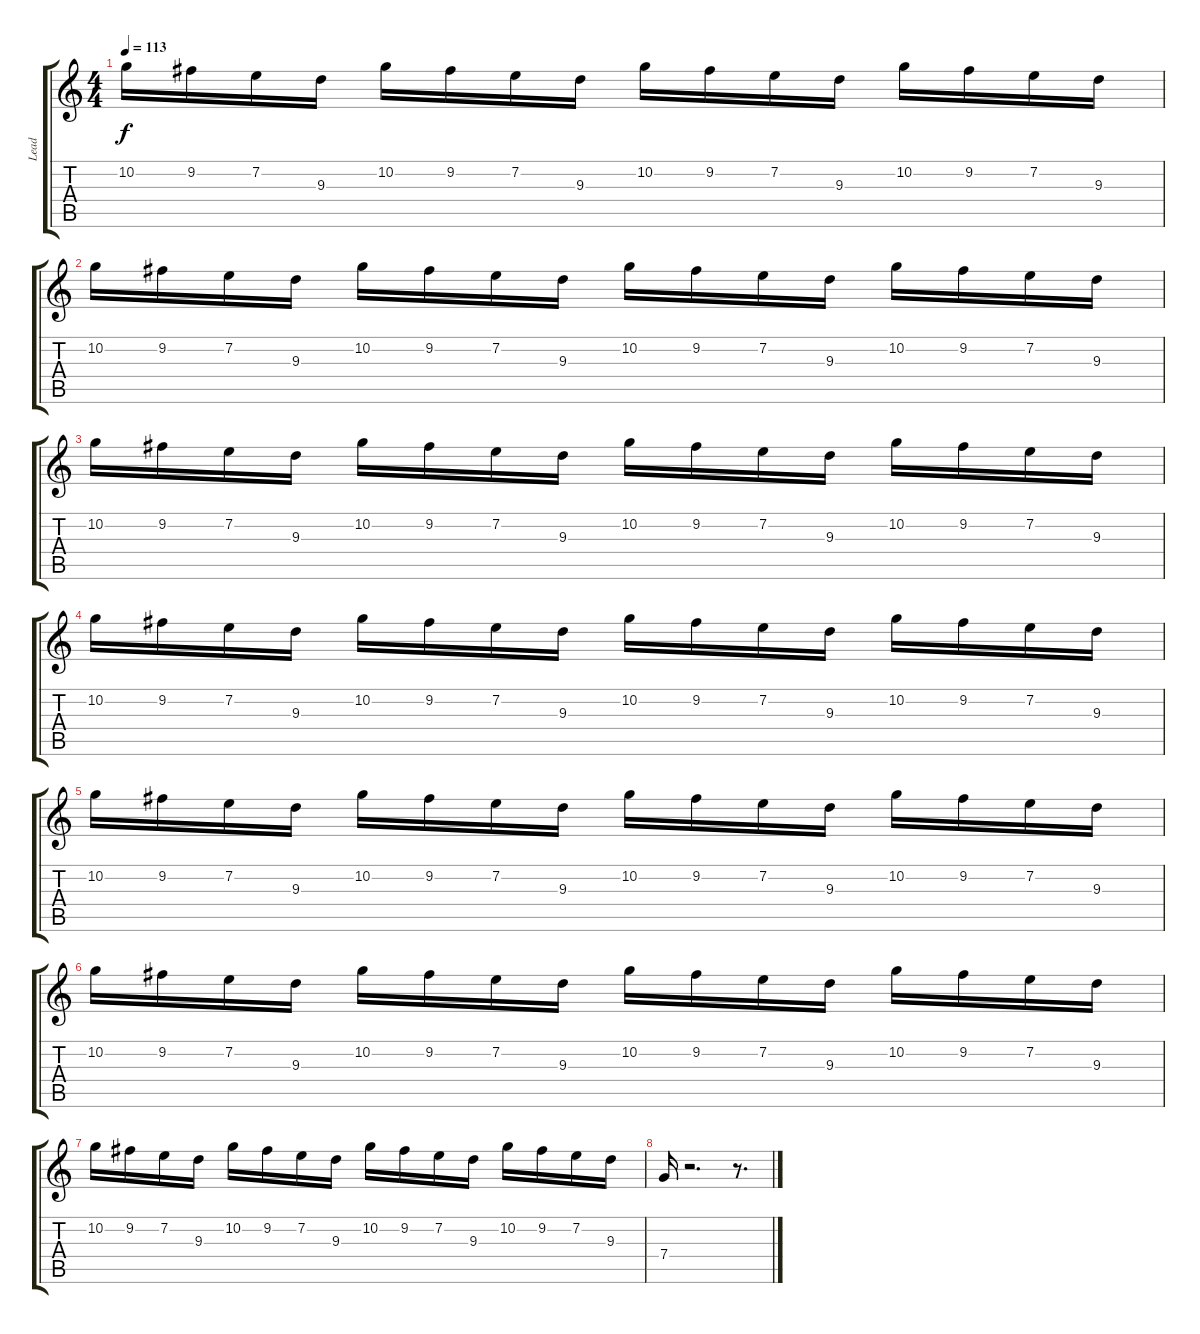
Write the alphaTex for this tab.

\track ("Lead" "Lead") {instrument overdrivenguitar}
\staff {score tabs}
\tuning (D4 A3 F3 C3 G2 D2) {hide}
\ts (4 4)
\tempo 113
\clef g2
\ks c
10.2.16{dy f} 9.2.16 7.2.16 9.3.16 10.2.16 9.2.16 7.2.16 9.3.16 10.2.16 9.2.16 7.2.16 9.3.16 10.2.16 9.2.16 7.2.16 9.3.16 |
10.2.16 9.2.16 7.2.16 9.3.16 10.2.16 9.2.16 7.2.16 9.3.16 10.2.16 9.2.16 7.2.16 9.3.16 10.2.16 9.2.16 7.2.16 9.3.16 |
10.2.16 9.2.16 7.2.16 9.3.16 10.2.16 9.2.16 7.2.16 9.3.16 10.2.16 9.2.16 7.2.16 9.3.16 10.2.16 9.2.16 7.2.16 9.3.16 |
10.2.16 9.2.16 7.2.16 9.3.16 10.2.16 9.2.16 7.2.16 9.3.16 10.2.16 9.2.16 7.2.16 9.3.16 10.2.16 9.2.16 7.2.16 9.3.16 |
10.2.16 9.2.16 7.2.16 9.3.16 10.2.16 9.2.16 7.2.16 9.3.16 10.2.16 9.2.16 7.2.16 9.3.16 10.2.16 9.2.16 7.2.16 9.3.16 |
10.2.16 9.2.16 7.2.16 9.3.16 10.2.16 9.2.16 7.2.16 9.3.16 10.2.16 9.2.16 7.2.16 9.3.16 10.2.16 9.2.16 7.2.16 9.3.16 |
10.2.16 9.2.16 7.2.16 9.3.16 10.2.16 9.2.16 7.2.16 9.3.16 10.2.16 9.2.16 7.2.16 9.3.16 10.2.16 9.2.16 7.2.16 9.3.16 |
7.4.16 r.2{d} r.8{d}
